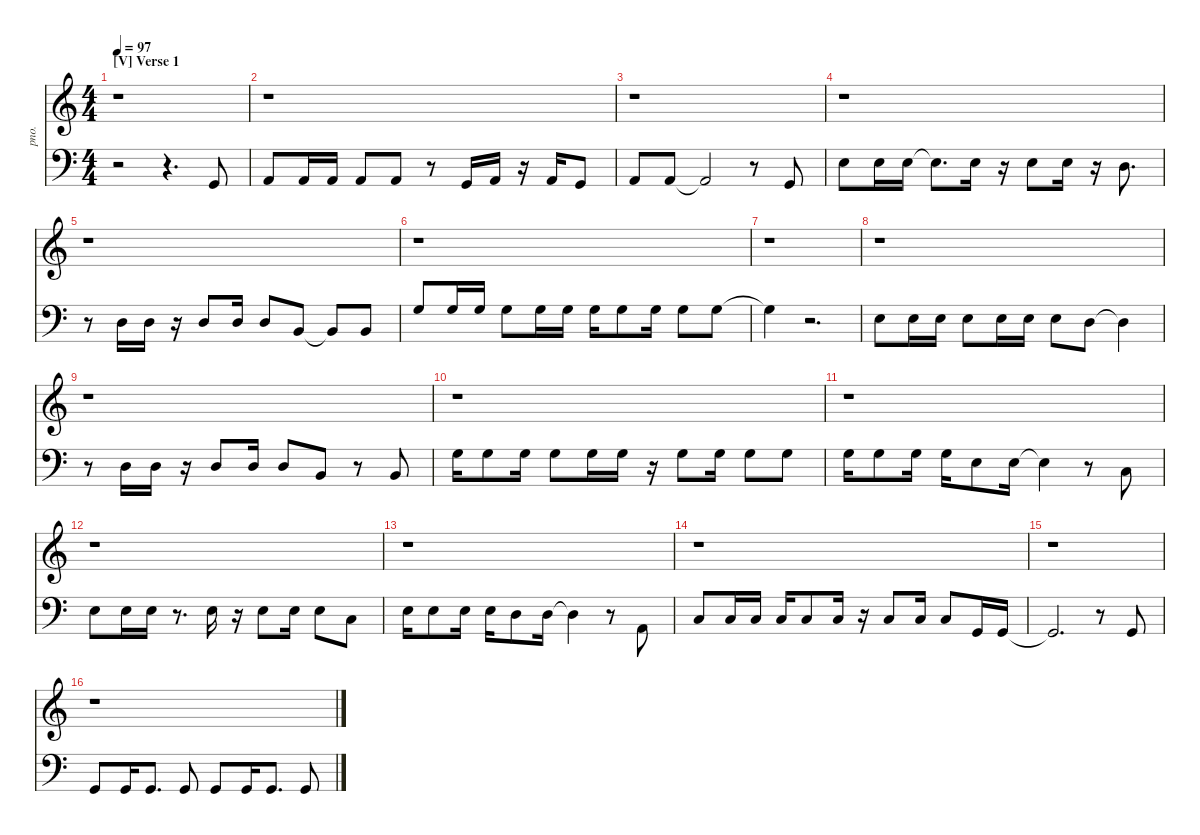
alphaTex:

\defaultSystemsLayout 4
\hideDynamics
\bracketExtendMode nobrackets
\otherSystemsTrackNameOrientation horizontal
\track ("Acoustic Piano" "pno.") {instrument acousticgrandpiano}
\staff {score}
\tuning (E4 B3 G3 D3 A2 E2)
\ts (4 4)
\section ("V" "Verse 1")
\tempo 97
\clef g2
\ks c
r.1{dy mf instrument acousticgrandpiano beam Down} |
r.1{beam Down} |
r.1{beam Down} |
r.1{beam Down} |
r.1{beam Down} |
r.1{beam Down} |
r.1{beam Down} |
r.1{beam Down} |
r.1{beam Down} |
r.1{beam Down} |
r.1{beam Down} |
r.1{beam Down} |
r.1{beam Down} |
r.1{beam Down} |
r.1{beam Down} |
r.1{beam Down}
\staff {score}
\tuning (G2 D2 A1 E1 B0)
\clef f4
\ottava regular
\simile none
\ks c
r.2{dy mf beam Down} r.4{d beam Down} 0.1.8{beam Up} |
2.1.8{beam Up} 2.1.16{beam Up} 2.1.16{beam Up} 2.1.8{beam Up} 2.1.8{beam Up} r.8{beam Up} 15.4.16{beam Up} 17.4.16{beam Up} r.16{beam Up} 17.4.16{beam Up} 15.4.8{beam Up} |
17.4.8{beam Up} 17.4.8{beam Up} 17.4{t}.2{beam Up} r.8{beam Up} 10.3.8{beam Up} |
9.1.8{beam Down} 9.1.16{beam Down} 9.1.16{beam Down} 9.1{t}.8{d beam Down} 9.1.16{beam Down} r.16{beam Down} 9.1.8{beam Down} 9.1.16{beam Down} r.16{beam Down} 7.1.8{d beam Down} |
r.8{beam Down} 7.1.16{beam Up} 7.1.16{beam Up} r.16{beam Up} 7.1.8{beam Up} 7.1.16{beam Up} 7.1.8{beam Up} 9.2.8{beam Up} 9.2{t}.8{beam Up} 14.3.8{beam Up} |
12.1.8{beam Up} 12.1.16{beam Up} 12.1.16{beam Up} 12.1.8{beam Down} 12.1.16{beam Down} 12.1.16{beam Down} 12.1.16{beam Down} 12.1.8{beam Down} 12.1.16{beam Down} 12.1.8{beam Down} 12.1.8{beam Down} |
12.1{t}.4{beam Down} r.2{d beam Down} |
9.1.8{beam Down} 9.1.16{beam Down} 9.1.16{beam Down} 9.1.8{beam Down} 9.1.16{beam Down} 9.1.16{beam Down} 9.1.8{beam Down} 7.1.8{beam Down} 7.1{t}.4{beam Down} |
r.8{beam Down} 7.1.16{beam Up} 7.1.16{beam Up} r.16{beam Up} 7.1.8{beam Up} 7.1.16{beam Up} 7.1.8{beam Up} 9.2.8{beam Up} r.8{beam Up} 14.3.8{beam Up} |
12.1.16{beam Down} 12.1.8{beam Down} 12.1.16{beam Down} 12.1.8{beam Down} 12.1.16{beam Down} 12.1.16{beam Down} r.16{beam Down} 12.1.8{beam Down} 12.1.16{beam Down} 12.1.8{beam Down} 12.1.8{beam Down} |
12.1.16{beam Down} 12.1.8{beam Down} 12.1.16{beam Down} 12.1.16{beam Down} 14.2.8{beam Down} 14.2.16{beam Down} 14.2{t}.4{beam Down} r.8{beam Down} 10.2.8{beam Up} |
9.1.8{beam Down} 9.1.16{beam Down} 9.1.16{beam Down} r.8{d beam Down} 9.1.16{beam Down} r.16{beam Down} 9.1.8{beam Down} 9.1.16{beam Down} 9.1.8{beam Down} 10.2.8{beam Down} |
9.1.16{beam Down} 9.1.8{beam Down} 9.1.16{beam Down} 9.1.16{beam Down} 7.1.8{beam Down} 7.1.16{beam Down} 7.1{t}.4{beam Down} r.8{beam Down} 7.2.8{beam Up} |
5.1.8{beam Up} 5.1.16{beam Up} 5.1.16{beam Up} 5.1.16{beam Up} 5.1.8{beam Up} 5.1.16{beam Up} r.16{beam Up} 5.1.8{beam Up} 5.1.16{beam Up} 5.1.8{beam Up} 5.2.16{beam Up} 5.2.16{beam Up} |
5.2{t}.2{d beam Up} r.8{beam Up} 0.1.8{beam Up} |
0.1.8{beam Up} 0.1.16{beam Up} 0.1.8{d beam Up} 0.1.8{beam Up} 0.1.8{beam Up} 0.1.16{beam Up} 0.1.8{d beam Up} 0.1.8{beam Up}
